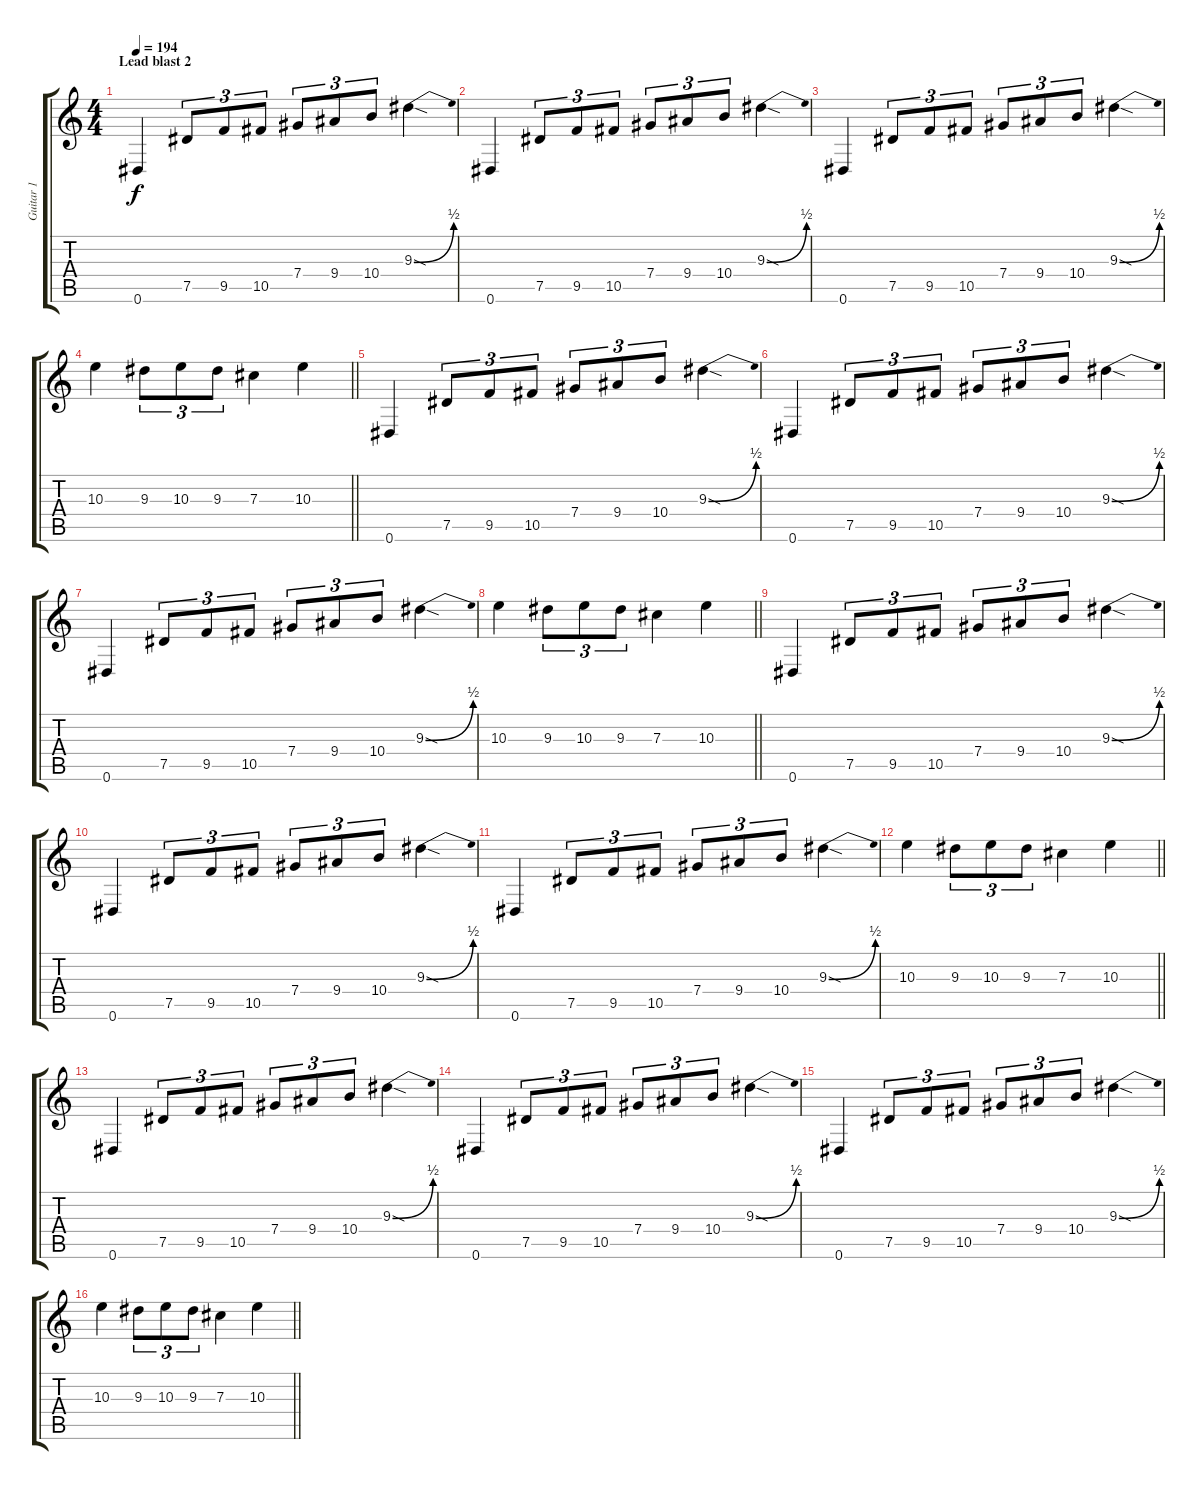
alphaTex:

\track ("Guitar 1" "Guitar 1") {instrument distortionguitar}
\staff {score tabs}
\tuning (Eb4 Bb3 Gb3 Db3 Ab2 Eb2) {hide}
\ts (4 4)
\section ("" "Lead blast 2")
\tempo 194
\clef g2
\ks c
0.6.4{dy f} 7.5.8{tu (3 2)} 9.5.8{tu (3 2)} 10.5.8{tu (3 2)} 7.4.8{tu (3 2)} 9.4.8{tu (3 2)} 10.4.8{tu (3 2)} 9.3{be (bend 0 0 60 2) sod}.4 |
0.6.4 7.5.8{tu (3 2)} 9.5.8{tu (3 2)} 10.5.8{tu (3 2)} 7.4.8{tu (3 2)} 9.4.8{tu (3 2)} 10.4.8{tu (3 2)} 9.3{be (bend 0 0 60 2) sod}.4 |
0.6.4 7.5.8{tu (3 2)} 9.5.8{tu (3 2)} 10.5.8{tu (3 2)} 7.4.8{tu (3 2)} 9.4.8{tu (3 2)} 10.4.8{tu (3 2)} 9.3{be (bend 0 0 60 2) sod}.4 |
\barLineRight lightlight
10.3.4 9.3.8{tu (3 2)} 10.3.8{tu (3 2)} 9.3.8{tu (3 2)} 7.3.4 10.3.4 |
0.6.4 7.5.8{tu (3 2)} 9.5.8{tu (3 2)} 10.5.8{tu (3 2)} 7.4.8{tu (3 2)} 9.4.8{tu (3 2)} 10.4.8{tu (3 2)} 9.3{be (bend 0 0 60 2) sod}.4 |
0.6.4 7.5.8{tu (3 2)} 9.5.8{tu (3 2)} 10.5.8{tu (3 2)} 7.4.8{tu (3 2)} 9.4.8{tu (3 2)} 10.4.8{tu (3 2)} 9.3{be (bend 0 0 60 2) sod}.4 |
0.6.4 7.5.8{tu (3 2)} 9.5.8{tu (3 2)} 10.5.8{tu (3 2)} 7.4.8{tu (3 2)} 9.4.8{tu (3 2)} 10.4.8{tu (3 2)} 9.3{be (bend 0 0 60 2) sod}.4 |
\barLineRight lightlight
10.3.4 9.3.8{tu (3 2)} 10.3.8{tu (3 2)} 9.3.8{tu (3 2)} 7.3.4 10.3.4 |
0.6.4 7.5.8{tu (3 2)} 9.5.8{tu (3 2)} 10.5.8{tu (3 2)} 7.4.8{tu (3 2)} 9.4.8{tu (3 2)} 10.4.8{tu (3 2)} 9.3{be (bend 0 0 60 2) sod}.4 |
0.6.4 7.5.8{tu (3 2)} 9.5.8{tu (3 2)} 10.5.8{tu (3 2)} 7.4.8{tu (3 2)} 9.4.8{tu (3 2)} 10.4.8{tu (3 2)} 9.3{be (bend 0 0 60 2) sod}.4 |
0.6.4 7.5.8{tu (3 2)} 9.5.8{tu (3 2)} 10.5.8{tu (3 2)} 7.4.8{tu (3 2)} 9.4.8{tu (3 2)} 10.4.8{tu (3 2)} 9.3{be (bend 0 0 60 2) sod}.4 |
\barLineRight lightlight
10.3.4 9.3.8{tu (3 2)} 10.3.8{tu (3 2)} 9.3.8{tu (3 2)} 7.3.4 10.3.4 |
0.6.4 7.5.8{tu (3 2)} 9.5.8{tu (3 2)} 10.5.8{tu (3 2)} 7.4.8{tu (3 2)} 9.4.8{tu (3 2)} 10.4.8{tu (3 2)} 9.3{be (bend 0 0 60 2) sod}.4 |
0.6.4 7.5.8{tu (3 2)} 9.5.8{tu (3 2)} 10.5.8{tu (3 2)} 7.4.8{tu (3 2)} 9.4.8{tu (3 2)} 10.4.8{tu (3 2)} 9.3{be (bend 0 0 60 2) sod}.4 |
0.6.4 7.5.8{tu (3 2)} 9.5.8{tu (3 2)} 10.5.8{tu (3 2)} 7.4.8{tu (3 2)} 9.4.8{tu (3 2)} 10.4.8{tu (3 2)} 9.3{be (bend 0 0 60 2) sod}.4 |
\barLineRight lightlight
10.3.4 9.3.8{tu (3 2)} 10.3.8{tu (3 2)} 9.3.8{tu (3 2)} 7.3.4 10.3.4
